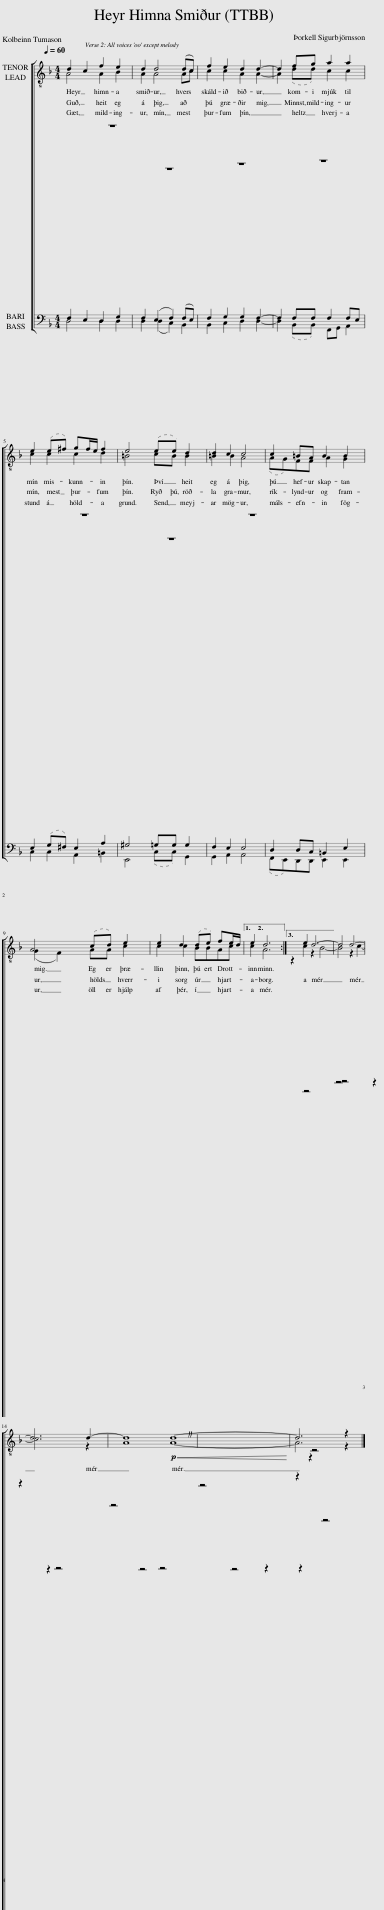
X:1
%%score [ ( 1 2 ) ( 3 4 5 ) ]
L:1/8
Q:1/4=60
M:4/4
I:linebreak $
K:F
V:1 treble-8
V:2 treble-8
V:3 bass
V:4 bass
V:5 bass
V:1
 d2 c2 f2 e2 | d2 d4 (dc) | f2 e2 d2 d2- | d2 fg a2 a2 |$ e2 (e^f) gf/e/ f2 | %5
 e4 (ee) d2 | d2 c2 c4 | c2 =BA B2 B2 |$ A4 (cd) e2 | e2 d2 (de) fe/d/ |1,2 %10
 e2 d6 :|3 e2 d6- || d4 d4- |$ d6 d2- | d8 | %15
!p!!<(! d8-!<)! | d6 z2 |] %17
V:2
 A4 A2 B2 | A2 A4 Ac | c2 c2 A2 A2- | A2 (dd) c2 c2 |$ c2 c2 c2 d2 | %5
 =B4 cB B2 | =B2 B2 A4 | (AG)FF A2 G2 |$ (G2 F2) AA c2 | c2 c2 BBAc |1,2 %10
 c2 A6 :|3 c2 z2 B4- || B4 z2 c2- |$ c6 z2 | A8 | %15
 A8- | A6 z2 |] %17
V:3
 z8 | z8 | z8 | z8 |$ z8 | %5
 z8 | z8 | D,2 D,C, =B,,2 E,2 |$ C,4 F,F, A,2- | A,G, F,2 F,E,(D,A,) |1,2 %10
 G,2 ^F,6 :|3 z2 z2 z4 || z4 z2 x2 |$ z2 z4 z2 | z4 z4 | %15
 x2 z4 z2 | z2 z2 z4 |] %17
V:4
 F,2 E,2 D,2 G,2 | F,2 (E,2 F,2) (F,E,) | F,2 G,2 G,2 F,2- | F,2 F,F, F,2 F,E, |$ E,2 (G,^F,) E,2 A,2 | %5
 ^G,4 =G,G, G,2 | F,2 E,2 E,4 | x8 |$ x8 | x8 |1,2 %10
 x8 :|3 G,2 z2 A,4- || A,4 z2 A,2- |$ A,6 z2 | G,8 | %15
 ^F,8- | F,6 z2 |] %17
V:5
 D,4 D,2 D,2 | D,2 (D,2 C,2) B,,2 | B,,2 C,2 D,2 D,2- | D,2 (B,,B,,) F,,G,, A,,2 |$ C,2 C,2 A,,2 =B,,2 | %5
 E,,4 (C,C,) G,,2 | G,,2 A,,2 A,,4 | (F,,E,,)D,,D,, E,,2 E,,2 |$ F,,3 E,, (D,,D,,) A,,2 | A,,2 B,,2 (G,,G,,) A,,2 |1,2 %10
 A,,2 D,,6 :|3 A,,2 z2 D,4- || D,4 z2 D,2- |$ D,6 z2 | _E,8 | %15
 D,,8- | D,,6 z2 |] %17
